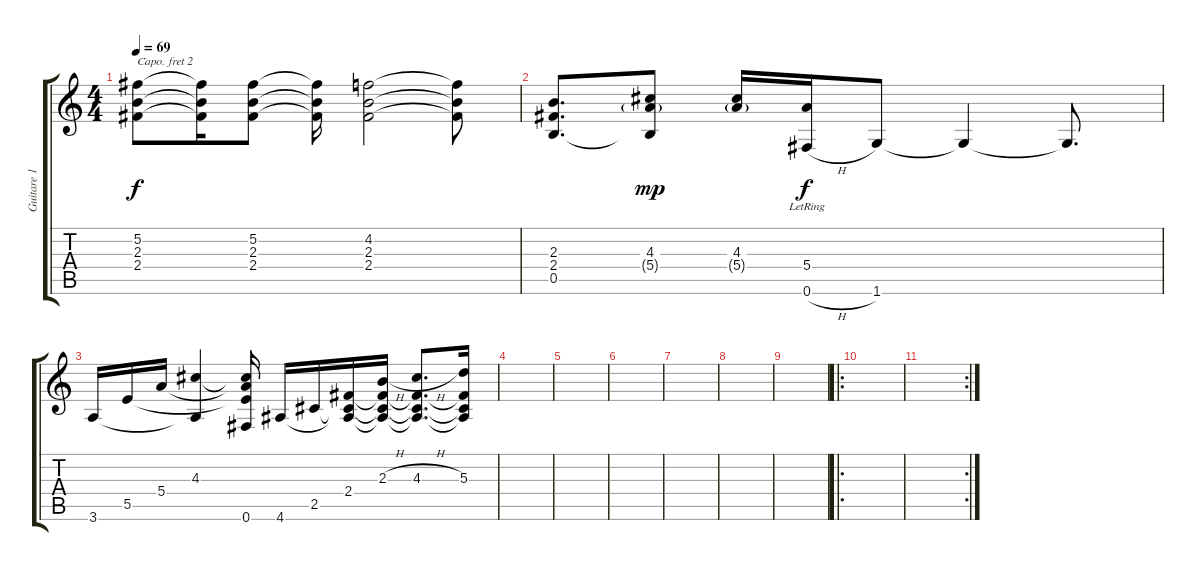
\track ("Guitare 1 effect" "Guitare 1 ") {instrument electricguitarmuted}
\staff {score tabs}
\capo 2
\tuning (E4 B3 G3 D3 A2 E2) {hide}
\ts (4 4)
\tempo 69
\clef g2
\ks c
(5.2 2.3 2.4).8{dy f} (5.2{t} 2.3{t} 2.4{t}).16 (5.2 2.3 2.4).8 (5.2{t} 2.3{t} 2.4{t}).16 (4.2 2.3 2.4).2 (4.2{t} 2.3{t} 2.4{t}).8 |
(2.3 2.4 0.5).8{d} (4.3 5.4{g} 0.5{t}).8{dy mp} (4.3 5.4{g}).16 (5.4{lr} 0.6{h}).16{dy f} 1.6.8 1.6{t}.4 1.6{t}.8{d} |
3.6.16 5.5.16 5.4.16 (4.3 3.6{t}).4 (4.3{t} 5.4{t} 5.5{t} 0.6).16 4.6.16 2.5.16 (2.4 2.5{t} 4.6{t}).16 (2.3{h} 2.4{t} 2.5{t} 4.6{t}).16 (4.3{h} 2.4{t} 2.5{t} 4.6{t}).8{d} (5.3 2.4{t} 2.5{t} 4.6{t}).16 |
|
|
|
|
|
|
\ro
|
\rc 2
